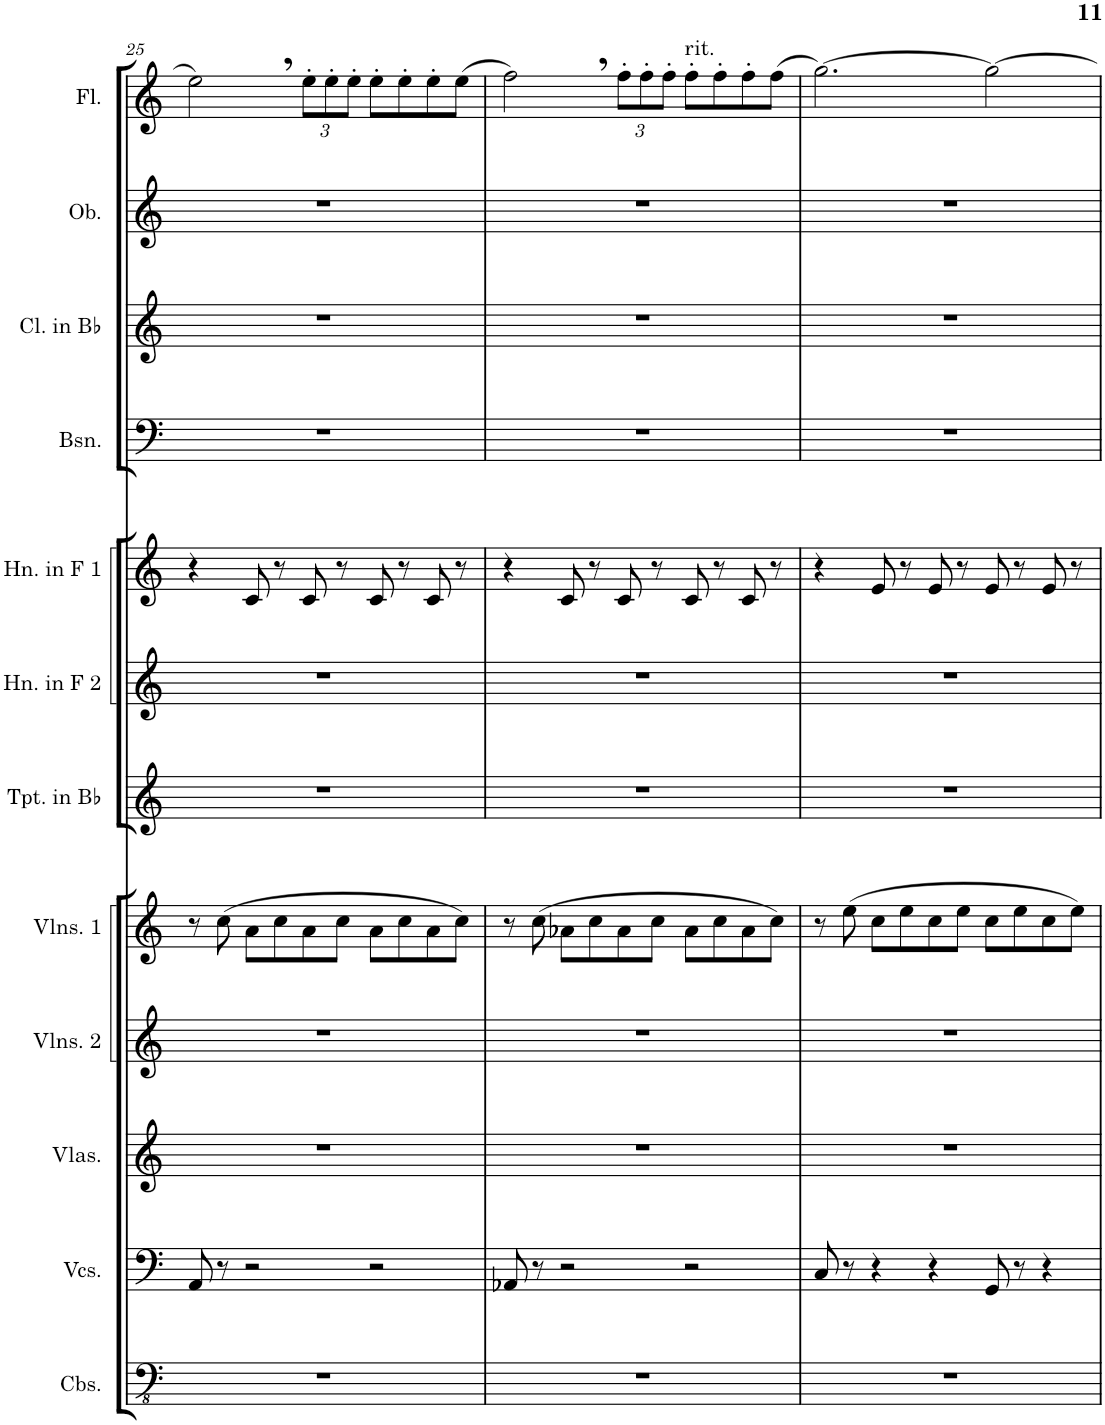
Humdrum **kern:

**kern	**kern	**kern	**kern	**kern	**kern	**kern	**kern	**kern	**kern	**kern	**kern
*part12	*part11	*part10	*part9	*part8	*part7	*part6	*part5	*part4	*part3	*part2	*part1
*staff12	*staff11	*staff10	*staff9	*staff8	*staff7	*staff6	*staff5	*staff4	*staff3	*staff2	*staff1
*I"Contrabasses	*I"Violoncellos	*I"Violas	*I"Violins 2	*I"Violins 1	*I"Trumpet in Bb	*I"Horn in F 2	*I"Horn in F 1	*I"Bassoon	*I"Clarinet in Bb	*I"Oboe	*I"Flute
*I'Cbs.	*I'Vcs.	*I'Vlas.	*I'Vlns. 2	*I'Vlns. 1	*I'Tpt. in Bb	*I'Hn. in F 2	*I'Hn. in F 1	*I'Bsn.	*I'Cl. in Bb	*I'Ob.	*I'Fl.
!!LO:PB:g=z
*clefFv4	*clefF4	*clefG2	*clefG2	*clefG2	*clefG2	*clefG2	*clefG2	*clefF4	*clefG2	*clefG2	*clefG2
*	*	*	*	*	*Trd1c2	*Trd4c7	*Trd4c7	*	*Trd1c2	*	*
*k[]	*k[]	*k[]	*k[]	*k[]	*k[]	*k[]	*k[]	*k[]	*k[]	*k[]	*k[]
*M5/4	*M5/4	*M5/4	*M5/4	*M5/4	*M5/4	*M5/4	*M5/4	*M5/4	*M5/4	*M5/4	*M5/4
=25	=25	=25	=25	=25	=25	=25	=25	=25	=25	=25	=25
4%5r	8AA/	4%5r	4%5r	8r	4%5r	4%5r	4r	4%5r	4%5r	4%5r	2ee,\
.	8r	.	.	(8cc\	.	.	.	.	.	.	.
.	2r	.	.	8a\L	.	.	8c/	.	.	.	.
.	.	.	.	8cc\	.	.	8r	.	.	.	.
*	*	*	*	*	*	*	*	*	*	*	*Xbrackettup
.	.	.	.	8a\	.	.	8c/	.	.	.	12ee'\L
.	.	.	.	.	.	.	.	.	.	.	12ee'\
.	.	.	.	8cc\J	.	.	8r	.	.	.	.
.	.	.	.	.	.	.	.	.	.	.	12ee'\J
.	2r	.	.	8a\L	.	.	8c/	.	.	.	8ee'\L
.	.	.	.	8cc\	.	.	8r	.	.	.	8ee'\
.	.	.	.	8a\	.	.	8c/	.	.	.	8ee'\
.	.	.	.	8cc\J)	.	.	8r	.	.	.	(8ee\J
=26	=26	=26	=26	=26	=26	=26	=26	=26	=26	=26	=26
4%5r	8AA-X/	4%5r	4%5r	8r	4%5r	4%5r	4r	4%5r	4%5r	4%5r	2ff,\)
.	8r	.	.	(8cc\	.	.	.	.	.	.	.
.	2r	.	.	8a-X\L	.	.	8c/	.	.	.	.
.	.	.	.	8cc\	.	.	8r	.	.	.	.
.	.	.	.	8a-\	.	.	8c/	.	.	.	12ff'\L
.	.	.	.	.	.	.	.	.	.	.	12ff'\
.	.	.	.	8cc\J	.	.	8r	.	.	.	.
.	.	.	.	.	.	.	.	.	.	.	12ff'\J
!	!	!	!	!	!	!	!	!	!	!	!LO:TX:a:t=rit.
.	2r	.	.	8a-\L	.	.	8c/	.	.	.	8ff'\L
.	.	.	.	8cc\	.	.	8r	.	.	.	8ff'\
.	.	.	.	8a-\	.	.	8c/	.	.	.	8ff'\
.	.	.	.	8cc\J)	.	.	8r	.	.	.	(8ff\J
=27	=27	=27	=27	=27	=27	=27	=27	=27	=27	=27	=27
4%5r	8C/	4%5r	4%5r	8r	4%5r	4%5r	4r	4%5r	4%5r	4%5r	[2.gg\)
.	8r	.	.	(8ee\	.	.	.	.	.	.	.
.	4r	.	.	8cc\L	.	.	8e/	.	.	.	.
.	.	.	.	8ee\	.	.	8r	.	.	.	.
.	4r	.	.	8cc\	.	.	8e/	.	.	.	.
.	.	.	.	8ee\J	.	.	8r	.	.	.	.
.	8GG/	.	.	8cc\L	.	.	8e/	.	.	.	2gg\_
.	8r	.	.	8ee\	.	.	8r	.	.	.	.
.	4r	.	.	8cc\	.	.	8e/	.	.	.	.
.	.	.	.	8ee\J)	.	.	8r	.	.	.	.
=	=	=	=	=	=	=	=	=	=	=	=
*-	*-	*-	*-	*-	*-	*-	*-	*-	*-	*-	*-
